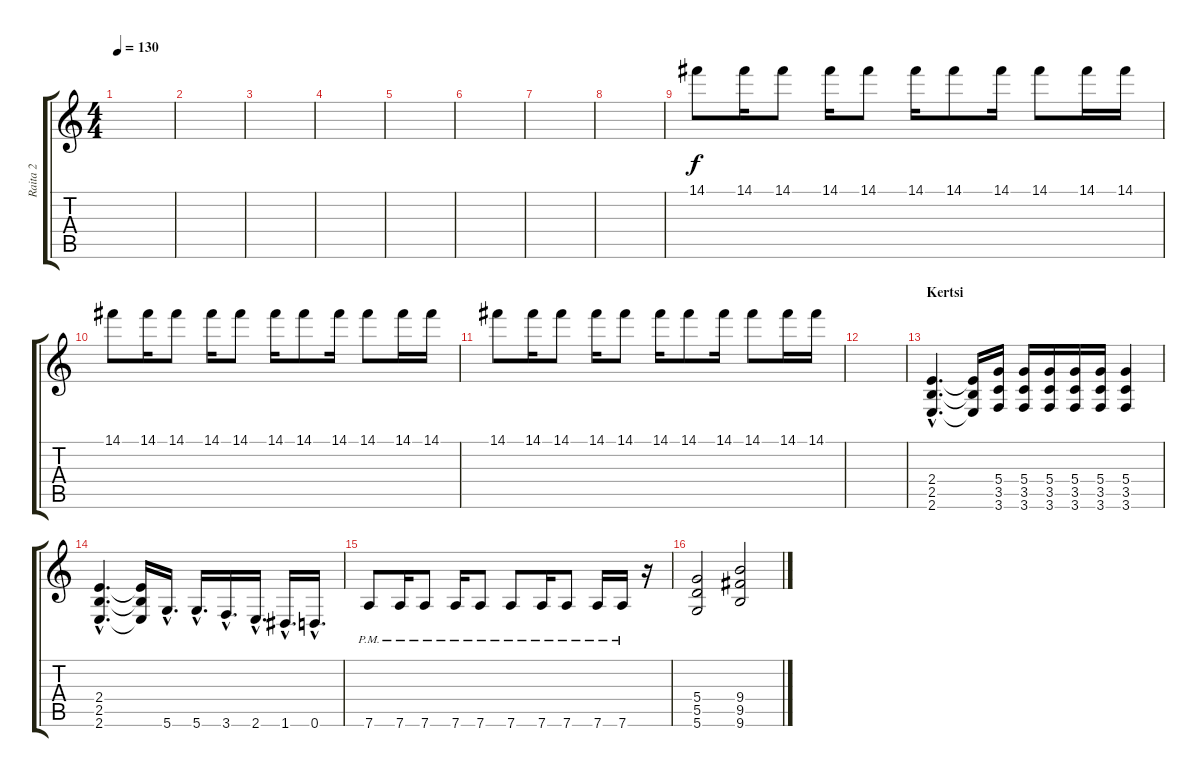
\track ("Raita 2" "Raita 2") {instrument distortionguitar}
\staff {score tabs}
\tuning (E4 B3 G3 D3 A2 D2) {hide}
\ts (4 4)
\tempo 130
\clef g2
\ks c
|
|
|
|
|
|
|
|
14.1.8 14.1.16 14.1.8 14.1.16 14.1.8 14.1.16 14.1.8 14.1.16 14.1.8 14.1.16 14.1.16 |
14.1.8 14.1.16 14.1.8 14.1.16 14.1.8 14.1.16 14.1.8 14.1.16 14.1.8 14.1.16 14.1.16 |
14.1.8 14.1.16 14.1.8 14.1.16 14.1.8 14.1.16 14.1.8 14.1.16 14.1.8 14.1.16 14.1.16 |
|
\section ("" "Kertsi")
(2.4{hac} 2.5{hac} 2.6{hac}).4{d} (2.4{t} 2.5{t} 2.6{t}).16 (5.4 3.5 3.6).16 (5.4 3.5 3.6).16 (5.4 3.5 3.6).16 (5.4 3.5 3.6).16 (5.4 3.5 3.6).16 (5.4 3.5 3.6).4 |
(2.4{hac} 2.5{hac} 2.6{hac}).4{d} (2.4{t} 2.5{t} 2.6{t}).16 5.6{hac}.16{d} 5.6{hac}.16{d} 3.6{hac}.16{d} 2.6{hac}.16{d} 1.6{hac}.16{d} 0.6{hac}.16{d} |
7.6{pm}.8 7.6{pm}.16 7.6{pm}.8 7.6{pm}.16 7.6{pm}.8 7.6{pm}.8 7.6{pm}.16 7.6{pm}.8 7.6{pm}.16 7.6{pm}.16 r.16 |
(5.4 5.5 5.6).2 (9.4 9.5 9.6).2
